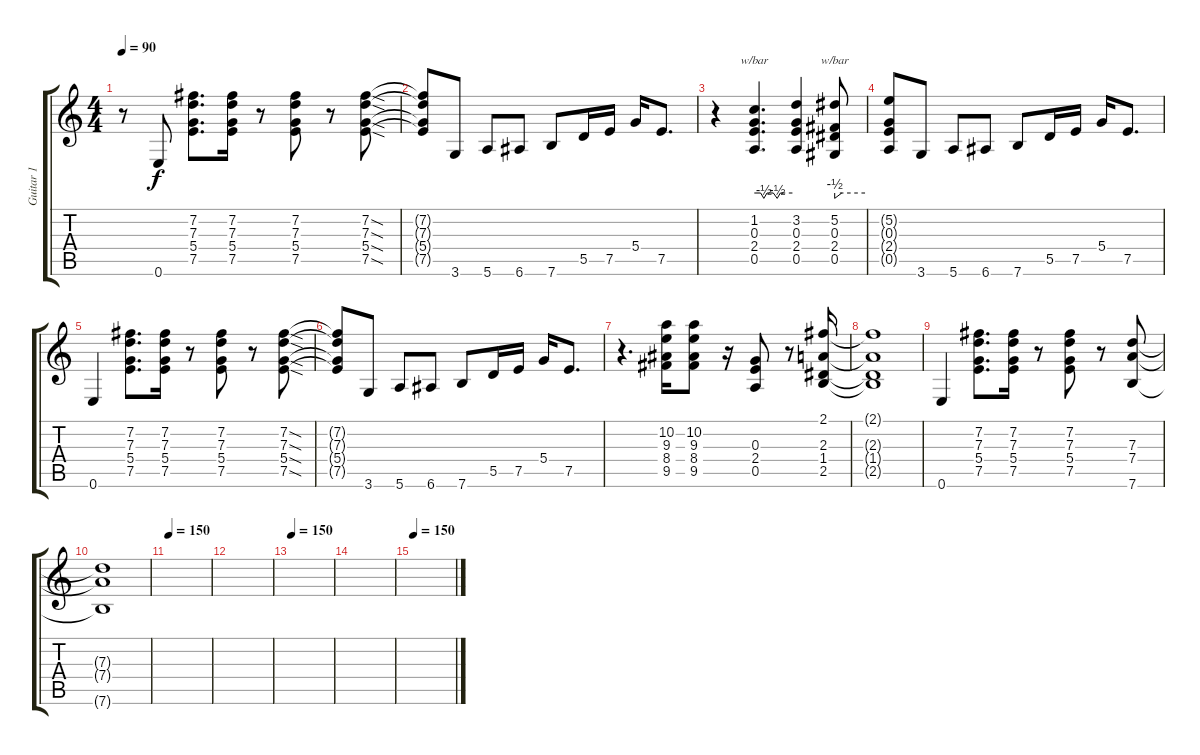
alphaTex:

\track ("Guitar 1" "Guitar 1") {instrument electricguitarclean}
\staff {score tabs}
\tuning (E4 B3 G3 D3 A2 E2) {hide}
\ts (4 4)
\tempo 90
\clef g2
\ks c
r.8{dy f} 0.6.8 (7.2 7.3 5.4 7.5).8{d} (7.2 7.3 5.4 7.5).16 r.8 (7.2 7.3 5.4 7.5).8 r.8 (7.2{sod} 7.3{sod} 5.4{sod} 7.5{sod}).8 |
(7.2{t} 7.3{t} 5.4{t} 7.5{t}).8 3.6.8 5.6.8 6.6.8 7.6.8 5.5.16 7.5.16 5.4.16 7.5.8{d} |
r.4 (1.2 0.3 2.4 0.5).4{d tbe (custom default 0 0 10 0 15 -2 20 0 30 0 36 -2 41 0 45 0 60 0)} (3.2 0.3 2.4 0.5).4 (5.2 0.3 2.4 0.5).8{tbe (custom default 0 -2 14 0 60 0)} |
(5.2{t} 0.3{t} 2.4{t} 0.5{t}).8 3.6.8 5.6.8 6.6.8 7.6.8 5.5.16 7.5.16 5.4.16 7.5.8{d} |
0.6.4 (7.2 7.3 5.4 7.5).8{d} (7.2 7.3 5.4 7.5).16 r.8 (7.2 7.3 5.4 7.5).8 r.8 (7.2{sod} 7.3{sod} 5.4{sod} 7.5{sod}).8 |
(7.2{t} 7.3{t} 5.4{t} 7.5{t}).8 3.6.8 5.6.8 6.6.8 7.6.8 5.5.16 7.5.16 5.4.16 7.5.8{d} |
r.4{d} (10.2 9.3 8.4 9.5).16 (10.2 9.3 8.4 9.5).8 r.16 (0.3 2.4 0.5).8 r.8 (2.1 2.3 1.4 2.5).16 |
(2.1{t} 2.3{t} 1.4{t} 2.5{t}).1 |
0.6.4 (7.2 7.3 5.4 7.5).8{d} (7.2 7.3 5.4 7.5).16 r.8 (7.2 7.3 5.4 7.5).8 r.8 (7.3 7.4 7.6).8 |
(7.3{t} 7.4{t} 7.6{t}).1 |
\tempo 150
|
|
\tempo 150
|
|
\tempo 150
